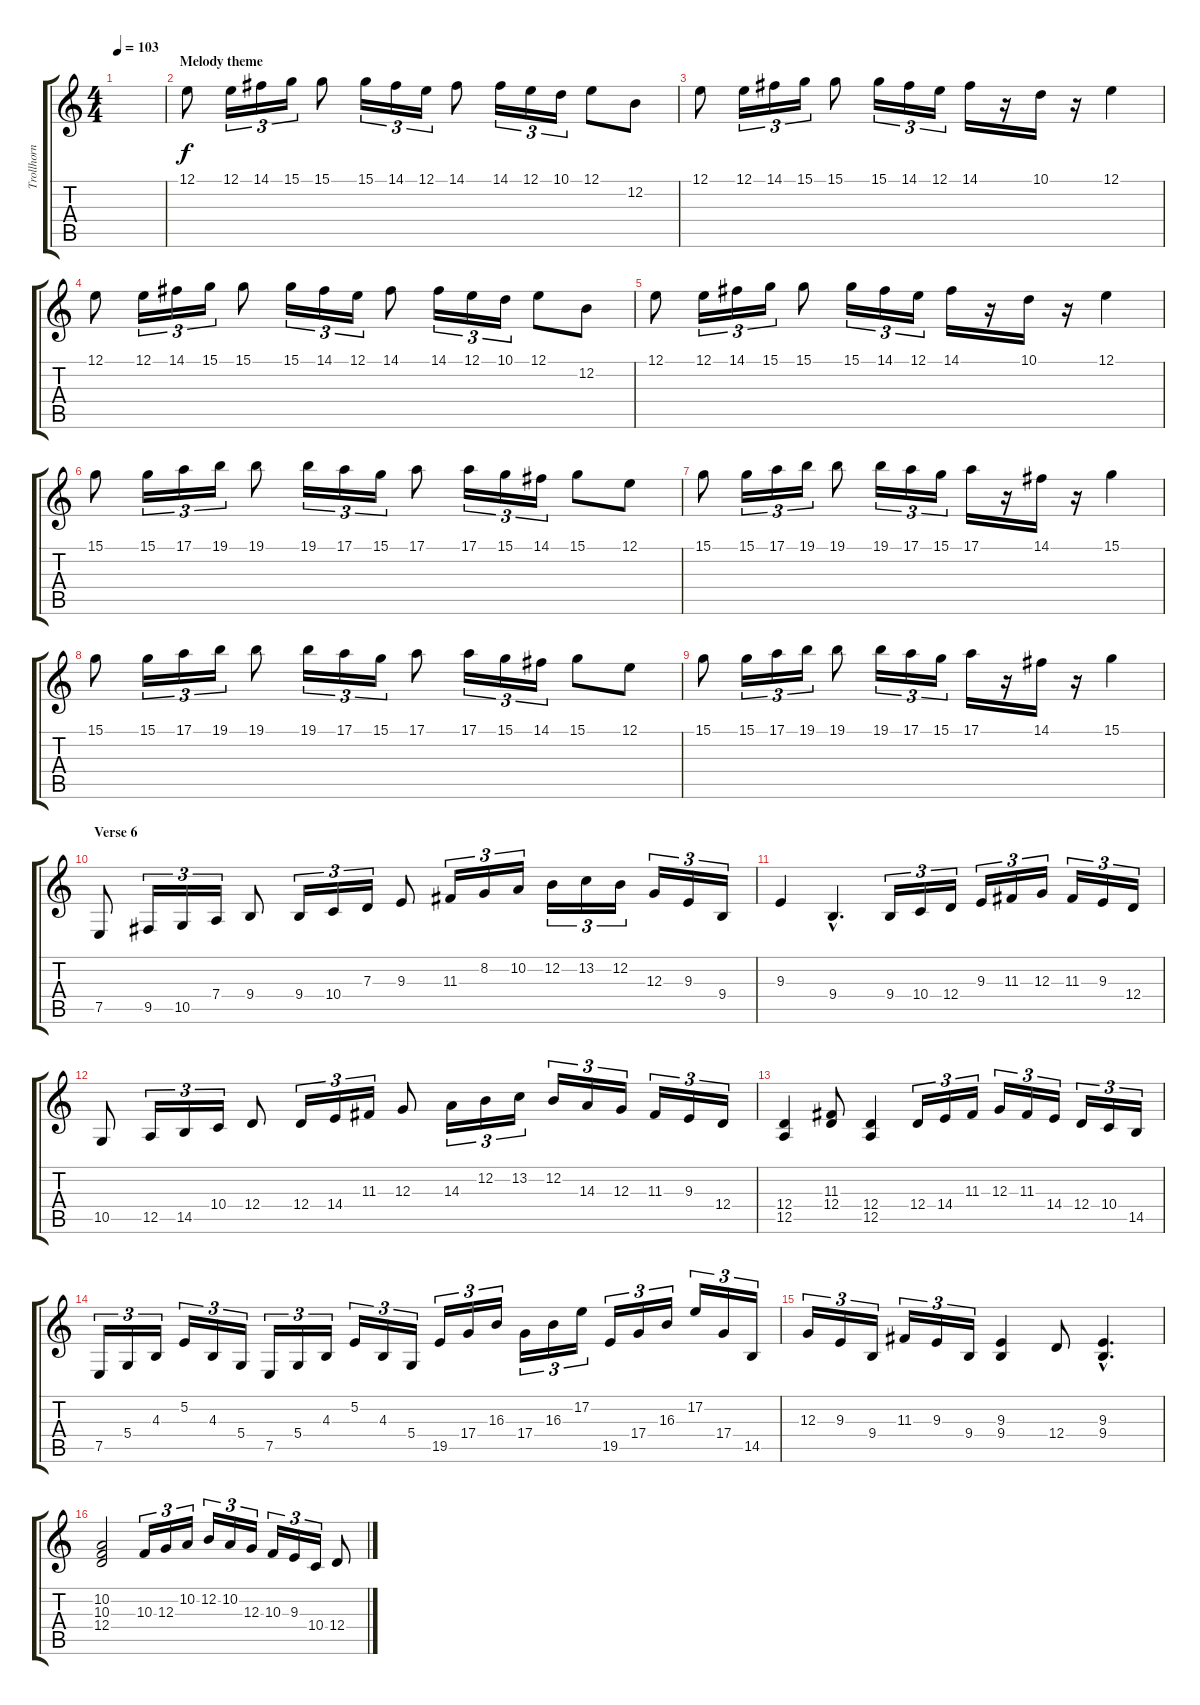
\track ("Trollhorn" "Trollhorn") {instrument harpsichord}
\staff {score tabs}
\tuning (E4 B3 G3 D3 A2 E2) {hide}
\ts (4 4)
\tempo 103
\clef g2
\ks c
|
\section ("" "Melody theme")
12.1.8{volume 11 instrument flute} 12.1.16{tu (3 2)} 14.1.16{tu (3 2)} 15.1.16{tu (3 2)} 15.1.8 15.1.16{tu (3 2)} 14.1.16{tu (3 2)} 12.1.16{tu (3 2)} 14.1.8 14.1.16{tu (3 2)} 12.1.16{tu (3 2)} 10.1.16{tu (3 2)} 12.1.8 12.2.8 |
12.1.8 12.1.16{tu (3 2)} 14.1.16{tu (3 2)} 15.1.16{tu (3 2)} 15.1.8 15.1.16{tu (3 2)} 14.1.16{tu (3 2)} 12.1.16{tu (3 2)} 14.1.16 r.16 10.1.16 r.16 12.1.4 |
12.1.8 12.1.16{tu (3 2)} 14.1.16{tu (3 2)} 15.1.16{tu (3 2)} 15.1.8 15.1.16{tu (3 2)} 14.1.16{tu (3 2)} 12.1.16{tu (3 2)} 14.1.8 14.1.16{tu (3 2)} 12.1.16{tu (3 2)} 10.1.16{tu (3 2)} 12.1.8 12.2.8 |
12.1.8 12.1.16{tu (3 2)} 14.1.16{tu (3 2)} 15.1.16{tu (3 2)} 15.1.8 15.1.16{tu (3 2)} 14.1.16{tu (3 2)} 12.1.16{tu (3 2)} 14.1.16 r.16 10.1.16 r.16 12.1.4 |
\section ("" "")
15.1.8 15.1.16{tu (3 2)} 17.1.16{tu (3 2)} 19.1.16{tu (3 2)} 19.1.8 19.1.16{tu (3 2)} 17.1.16{tu (3 2)} 15.1.16{tu (3 2)} 17.1.8 17.1.16{tu (3 2)} 15.1.16{tu (3 2)} 14.1.16{tu (3 2)} 15.1.8 12.1.8 |
15.1.8 15.1.16{tu (3 2)} 17.1.16{tu (3 2)} 19.1.16{tu (3 2)} 19.1.8 19.1.16{tu (3 2)} 17.1.16{tu (3 2)} 15.1.16{tu (3 2)} 17.1.16 r.16 14.1.16 r.16 15.1.4 |
15.1.8 15.1.16{tu (3 2)} 17.1.16{tu (3 2)} 19.1.16{tu (3 2)} 19.1.8 19.1.16{tu (3 2)} 17.1.16{tu (3 2)} 15.1.16{tu (3 2)} 17.1.8 17.1.16{tu (3 2)} 15.1.16{tu (3 2)} 14.1.16{tu (3 2)} 15.1.8 12.1.8 |
15.1.8 15.1.16{tu (3 2)} 17.1.16{tu (3 2)} 19.1.16{tu (3 2)} 19.1.8 19.1.16{tu (3 2)} 17.1.16{tu (3 2)} 15.1.16{tu (3 2)} 17.1.16 r.16 14.1.16 r.16 15.1.4 |
\section ("" "Verse 6")
7.5.8{volume 7 instrument orchestralharp} 9.5.16{tu (3 2)} 10.5.16{tu (3 2)} 7.4.16{tu (3 2)} 9.4.8 9.4.16{tu (3 2)} 10.4.16{tu (3 2)} 7.3.16{tu (3 2)} 9.3.8 11.3.16{tu (3 2)} 8.2.16{tu (3 2)} 10.2.16{tu (3 2)} 12.2.16{tu (3 2)} 13.2.16{tu (3 2)} 12.2.16{tu (3 2)} 12.3.16{tu (3 2)} 9.3.16{tu (3 2)} 9.4.16{tu (3 2)} |
9.3.4 9.4{hac}.4{d} 9.4.16{tu (3 2)} 10.4.16{tu (3 2)} 12.4.16{tu (3 2)} 9.3.16{tu (3 2)} 11.3.16{tu (3 2)} 12.3.16{tu (3 2)} 11.3.16{tu (3 2)} 9.3.16{tu (3 2)} 12.4.16{tu (3 2)} |
10.5.8 12.5.16{tu (3 2)} 14.5.16{tu (3 2)} 10.4.16{tu (3 2)} 12.4.8 12.4.16{tu (3 2)} 14.4.16{tu (3 2)} 11.3.16{tu (3 2)} 12.3.8 14.3.16{tu (3 2)} 12.2.16{tu (3 2)} 13.2.16{tu (3 2)} 12.2.16{tu (3 2)} 14.3.16{tu (3 2)} 12.3.16{tu (3 2)} 11.3.16{tu (3 2)} 9.3.16{tu (3 2)} 12.4.16{tu (3 2)} |
(12.4 12.5).4 (11.3 12.4).8 (12.4 12.5).4 12.4.16{tu (3 2)} 14.4.16{tu (3 2)} 11.3.16{tu (3 2)} 12.3.16{tu (3 2)} 11.3.16{tu (3 2)} 14.4.16{tu (3 2)} 12.4.16{tu (3 2)} 10.4.16{tu (3 2)} 14.5.16{tu (3 2)} |
7.5.16{tu (3 2)} 5.4.16{tu (3 2)} 4.3.16{tu (3 2)} 5.2.16{tu (3 2)} 4.3.16{tu (3 2)} 5.4.16{tu (3 2)} 7.5.16{tu (3 2)} 5.4.16{tu (3 2)} 4.3.16{tu (3 2)} 5.2.16{tu (3 2)} 4.3.16{tu (3 2)} 5.4.16{tu (3 2)} 19.5.16{tu (3 2)} 17.4.16{tu (3 2)} 16.3.16{tu (3 2)} 17.4.16{tu (3 2)} 16.3.16{tu (3 2)} 17.2.16{tu (3 2)} 19.5.16{tu (3 2)} 17.4.16{tu (3 2)} 16.3.16{tu (3 2)} 17.2.16{tu (3 2)} 17.4.16{tu (3 2)} 14.5.16{tu (3 2)} |
12.3.16{tu (3 2)} 9.3.16{tu (3 2)} 9.4.16{tu (3 2)} 11.3.16{tu (3 2)} 9.3.16{tu (3 2)} 9.4.16{tu (3 2)} (9.3 9.4).4 12.4.8 (9.3{hac} 9.4{hac}).4{d} |
(10.2 10.3 12.4).2 10.3.16{tu (3 2)} 12.3.16{tu (3 2)} 10.2.16{tu (3 2)} 12.2.16{tu (3 2)} 10.2.16{tu (3 2)} 12.3.16{tu (3 2)} 10.3.16{tu (3 2)} 9.3.16{tu (3 2)} 10.4.16{tu (3 2)} 12.4.8
